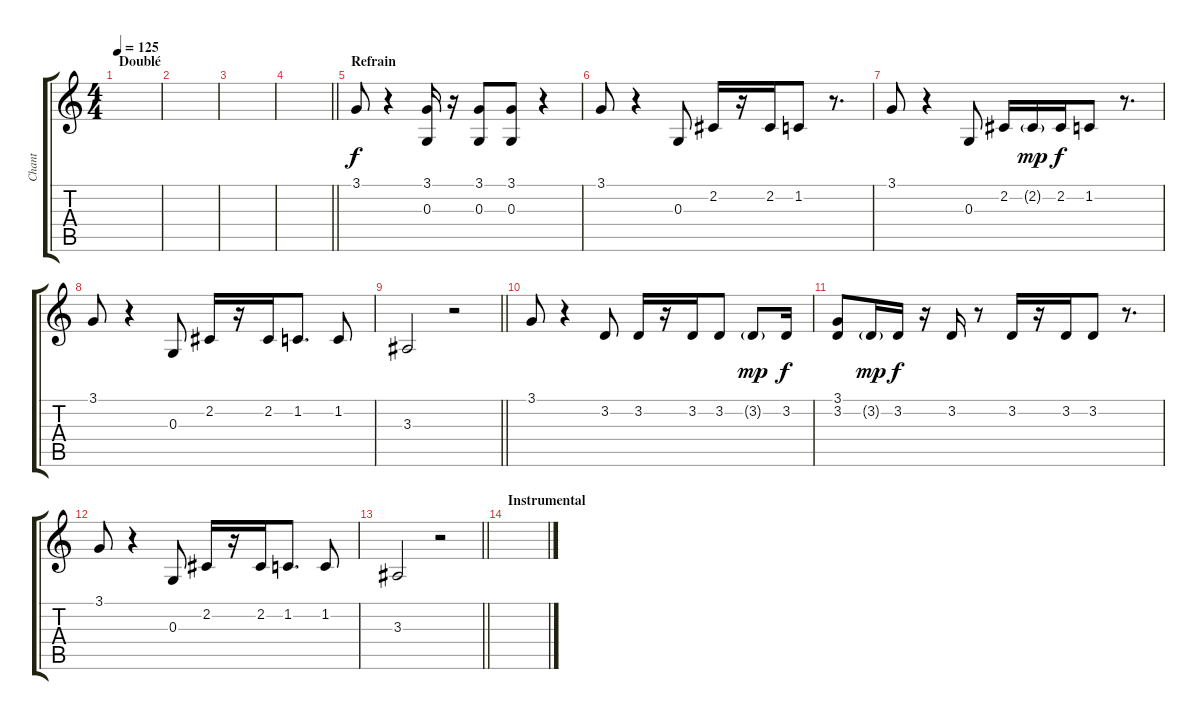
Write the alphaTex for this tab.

\track ("Chant" "Chant") {instrument lead6voice}
\staff {score tabs}
\tuning (E4 B3 G3 D3 A2 E2) {hide}
\ts (4 4)
\section ("" "Doublé")
\tempo 125
\clef g2
\ks c
|
|
|
\barLineRight lightlight
|
\section ("" "Refrain")
3.1.8 r.4 (3.1 0.3).16 r.16 (3.1 0.3).8 (3.1 0.3).8 r.4 |
3.1.8 r.4 0.3.8 2.2.16 r.16 2.2.16 1.2.8 r.8{d} |
3.1.8 r.4 0.3.8 2.2.16 2.2{g}.16{dy mp} 2.2.16{dy f} 1.2.8 r.8{d} |
3.1.8 r.4 0.3.8 2.2.16 r.16 2.2.16 1.2.8{d} 1.2.8 |
\barLineRight lightlight
3.3.2 r.2 |
3.1.8 r.4 3.2.8 3.2.16 r.16 3.2.16 3.2.8 3.2{g}.8{dy mp} 3.2.16{dy f} |
(3.1 3.2).8 3.2{g}.16{dy mp} 3.2.16{dy f} r.16 3.2.16 r.8 3.2.16 r.16 3.2.16 3.2.8 r.8{d} |
3.1.8 r.4 0.3.8 2.2.16 r.16 2.2.16 1.2.8{d} 1.2.8 |
\barLineRight lightlight
3.3.2 r.2 |
\section ("" "Instrumental")
